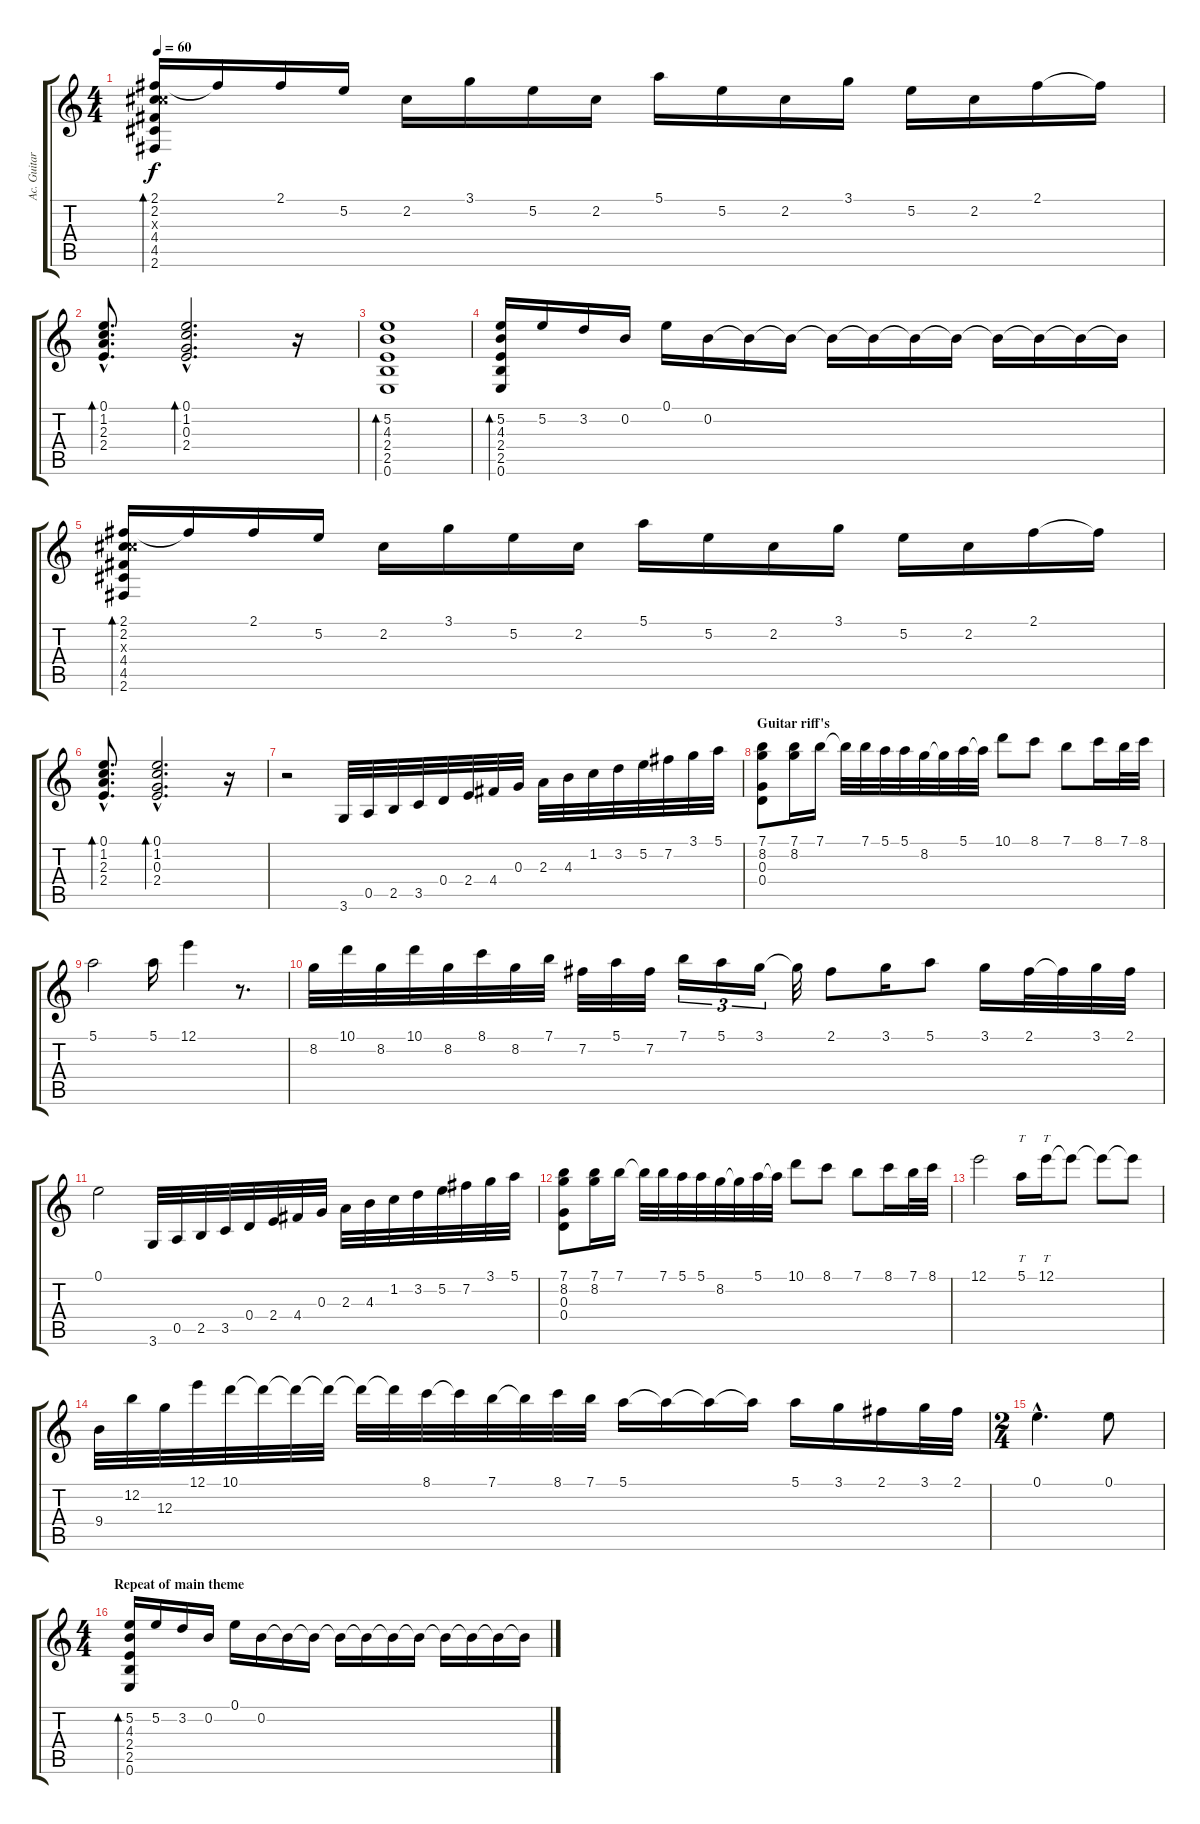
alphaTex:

\track ("Ac. Guitar 2" "Ac. Guitar") {instrument acousticguitarnylon}
\staff {score tabs}
\tuning (E4 B3 G3 D3 A2 E2) {hide}
\ts (4 4)
\tempo 60
\clef g2
\ks c
(2.1 2.2 6.3{x} 4.4 4.5 2.6).16{bd 120 dy f} 2.1{t}.16 2.1.16 5.2.16 2.2.16 3.1.16 5.2.16 2.2.16 5.1.16 5.2.16 2.2.16 3.1.16 5.2.16 2.2.16 2.1.16 2.1{t}.16 |
(0.1{hac} 1.2{hac} 2.3{hac} 2.4{hac}).8{d bd 120} (0.1{hac} 1.2{hac} 0.3{hac} 2.4{hac}).2{d bd 120} r.16 |
(5.2 4.3 2.4 2.5 0.6).1{bd 120} |
(5.2 4.3 2.4 2.5 0.6).16{bd 60} 5.2.16 3.2.16 0.2.16 0.1.16 0.2.16 0.2{t}.16 0.2{t}.16 0.2{t}.16 0.2{t}.16 0.2{t}.16 0.2{t}.16 0.2{t}.16 0.2{t}.16 0.2{t}.16 0.2{t}.16 |
(2.1 2.2 6.3{x} 4.4 4.5 2.6).16{bd 120} 2.1{t}.16 2.1.16 5.2.16 2.2.16 3.1.16 5.2.16 2.2.16 5.1.16 5.2.16 2.2.16 3.1.16 5.2.16 2.2.16 2.1.16 2.1{t}.16 |
(0.1{hac} 1.2{hac} 2.3{hac} 2.4{hac}).8{d bd 120} (0.1{hac} 1.2{hac} 0.3{hac} 2.4{hac}).2{d bd 60} r.16 |
r.2 3.6.32 0.5.32 2.5.32 3.5.32 0.4.32 2.4.32 4.4.32 0.3.32 2.3.32 4.3.32 1.2.32 3.2.32 5.2.32 7.2.32 3.1.32 5.1.32 |
\section ("" "Guitar riff's")
(7.1 8.2 0.3 0.4).8 (7.1 8.2).16 7.1.16 7.1{t}.32 7.1.32 5.1.32 5.1.32 8.2.32 8.2{t}.32 5.1.32 5.1{t}.32 10.1.8 8.1.8 7.1.8 8.1.16 7.1.32 8.1.32 |
5.1.2 5.1.16 12.1.4 r.8{d} |
8.2.32 10.1.32 8.2.32 10.1.32 8.2.32 8.1.32 8.2.32 7.1.32 7.2.32 5.1.32 7.2.32 7.1.16{tu (3 2)} 5.1.16{tu (3 2)} 3.1.16{tu (3 2)} 3.1{t}.32 2.1.8 3.1.16 5.1.8 3.1.16 2.1.32 2.1{t}.32 3.1.32 2.1.32 |
0.1.2 3.6.32 0.5.32 2.5.32 3.5.32 0.4.32 2.4.32 4.4.32 0.3.32 2.3.32 4.3.32 1.2.32 3.2.32 5.2.32 7.2.32 3.1.32 5.1.32 |
(7.1 8.2 0.3 0.4).8 (7.1 8.2).16 7.1.16 7.1{t}.32 7.1.32 5.1.32 5.1.32 8.2.32 8.2{t}.32 5.1.32 5.1{t}.32 10.1.8 8.1.8 7.1.8 8.1.16 7.1.32 8.1.32 |
12.1.2 5.1.16{tt} 12.1.16{tt} 12.1{t}.8 12.1{t}.8 12.1{t}.8 |
9.4.32 12.2.32 12.3.32 12.1.32 10.1.32 10.1{t}.32 10.1{t}.32 10.1{t}.32 10.1{t}.32 10.1{t}.32 8.1.32 8.1{t}.32 7.1.32 7.1{t}.32 8.1.32 7.1.32 5.1.16 5.1{t}.16 5.1{t}.16 5.1{t}.16 5.1.16 3.1.16 2.1.16 3.1.32 2.1.32 |
\ts (2 4)
0.1{hac}.4{d} 0.1.8 |
\ts (4 4)
\section ("" "Repeat of main theme")
(5.2 4.3 2.4 2.5 0.6).16{bd 60} 5.2.16 3.2.16 0.2.16 0.1.16 0.2.16 0.2{t}.16 0.2{t}.16 0.2{t}.16 0.2{t}.16 0.2{t}.16 0.2{t}.16 0.2{t}.16 0.2{t}.16 0.2{t}.16 0.2{t}.16
